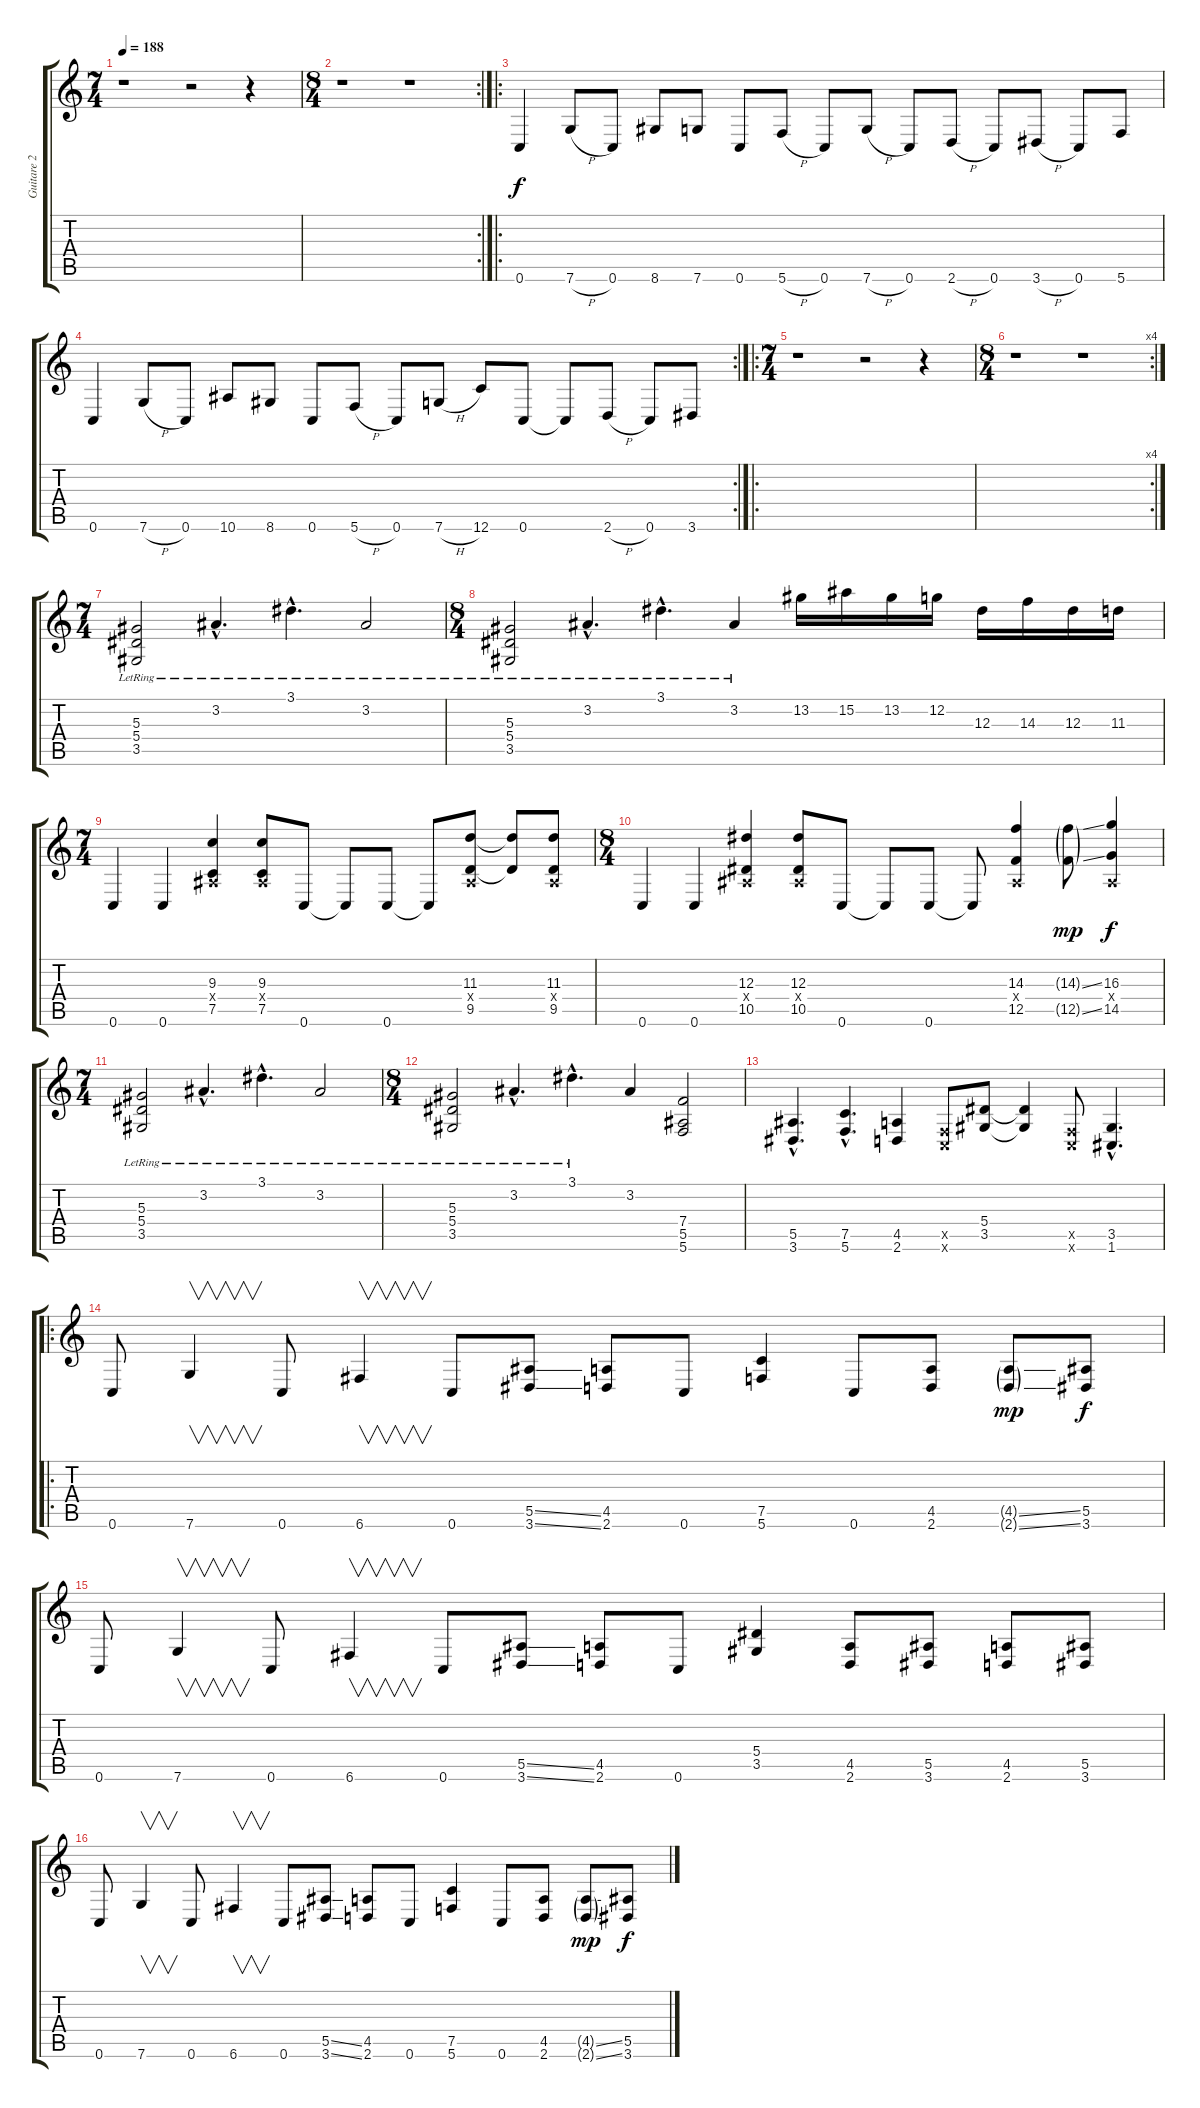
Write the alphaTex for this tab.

\track ("Guitare 2" "Guitare 2") {instrument overdrivenguitar}
\staff {score tabs}
\tuning (C4 G3 Eb3 Bb2 F2 C2) {hide}
\ts (7 4)
\tempo 188
\clef g2
\ks c
r.1{dy f} r.2 r.4 |
\rc 2
\ts (8 4)
r.1 r.1 |
\ro
0.6.4 7.6{h}.8 0.6.8 8.6.8 7.6.8 0.6.8 5.6{h}.8 0.6.8 7.6{h}.8 0.6.8 2.6{h}.8 0.6.8 3.6{h}.8 0.6.8 5.6.8 |
\rc 2
0.6.4 7.6{h}.8 0.6.8 10.6.8 8.6.8 0.6.8 5.6{h}.8 0.6.8 7.6{h}.8 12.6.8 0.6.8 0.6{t}.8 2.6{h}.8 0.6.8 3.6.8 |
\ro
\ts (7 4)
r.1 r.2 r.4 |
\rc 4
\ts (8 4)
r.1 r.1 |
\ts (7 4)
(5.3{lr} 5.4{lr} 3.5{lr}).2 3.2{hac lr}.4{d} 3.1{hac lr}.4{d} 3.2{lr}.2 |
\ts (8 4)
(5.3{lr} 5.4{lr} 3.5{lr}).2 3.2{hac lr}.4{d} 3.1{hac lr}.4{d} 3.2{lr}.4 13.2.16 15.2.16 13.2.16 12.2.16 12.3.16 14.3.16 12.3.16 11.3.16 |
\ts (7 4)
0.6.4 0.6.4 (9.3 0.4{x} 7.5).4 (9.3 0.4{x} 7.5).8 0.6.8 0.6{t}.8 0.6.8 0.6{t}.8 (11.3 0.4{x} 9.5).8 (11.3{t} 9.5{t}).8 (11.3 0.4{x} 9.5).8 |
\ts (8 4)
0.6.4 0.6.4 (12.3 0.4{x} 10.5).4 (12.3 0.4{x} 10.5).8 0.6.8 0.6{t}.8 0.6.8 0.6{t}.8 (14.3 0.4{x} 12.5).4 (14.3{ss g} 12.5{ss g}).8{dy mp} (16.3 0.4{x} 14.5).4{dy f} |
\ts (7 4)
(5.3{lr} 5.4{lr} 3.5{lr}).2 3.2{hac lr}.4{d} 3.1{hac lr}.4{d} 3.2{lr}.2 |
\ts (8 4)
(5.3{lr} 5.4{lr} 3.5{lr}).2 3.2{hac lr}.4{d} 3.1{hac lr}.4{d} 3.2.4 (7.4 5.5 5.6).2 |
(5.5{hac} 3.6{hac}).4{d} (7.5{hac} 5.6{hac}).4{d} (4.5 2.6).4 (0.5{x} 0.6{x}).8 (5.4 3.5).8 (5.4{t} 3.5{t}).4 (0.5{x} 0.6{x}).8 (3.5{hac} 1.6{hac}).4{d} |
\ro
0.6.8 7.6.4{v} 0.6.8 6.6.4{v} 0.6.8 (5.5{ss} 3.6{ss}).8 (4.5 2.6).8 0.6.8 (7.5 5.6).4 0.6.8 (4.5 2.6).8 (4.5{ss g} 2.6{ss g}).8{dy mp} (5.5 3.6).8{dy f} |
0.6.8 7.6.4{v} 0.6.8 6.6.4{v} 0.6.8 (5.5{ss} 3.6{ss}).8 (4.5 2.6).8 0.6.8 (5.4 3.5).4 (4.5 2.6).8 (5.5 3.6).8 (4.5 2.6).8 (5.5 3.6).8 |
0.6.8 7.6.4{v} 0.6.8 6.6.4{v} 0.6.8 (5.5{ss} 3.6{ss}).8 (4.5 2.6).8 0.6.8 (7.5 5.6).4 0.6.8 (4.5 2.6).8 (4.5{ss g} 2.6{ss g}).8{dy mp} (5.5 3.6).8{dy f}
